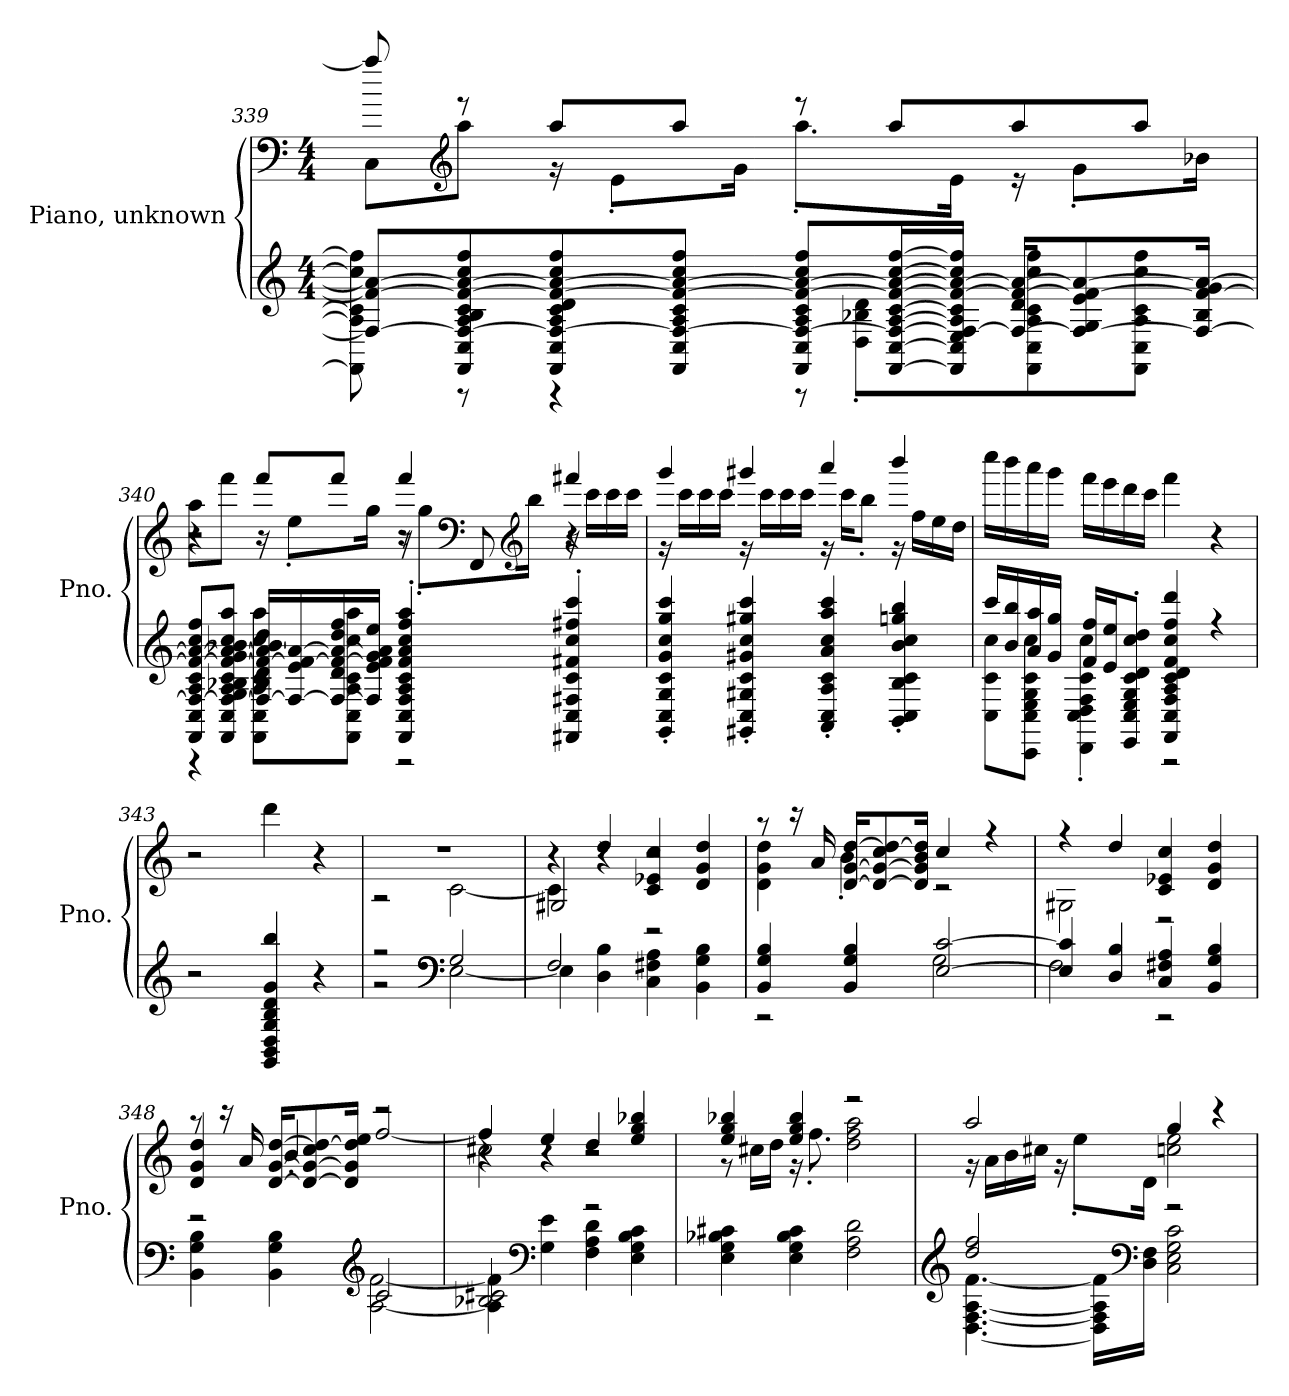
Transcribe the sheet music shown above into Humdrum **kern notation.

**kern	**kern
*part1	*part1
*staff2	*staff1
*I"Piano, unknown	*
*I'Pno.	*
!!LO:LB:g=z
*clefG2	*clefF4
*k[]	*k[]
*M4/4	*M4/4
=339	=339
*^	*^
8F/_ 8f/_ 8a/_L	8FF\] 8A\] 8c\] 8cc\] 8ff\]	8aa/]	8C\L
*	*	*clefG2	*
8FF/ 8C/ 8F/_ 8A/ 8B/ 8c/ 8f/_ 8a/_ 8cc/ 8ff/	8r	8r	8aa\J
8FF/ 8C/ 8F/_ 8A/ 8c/ 8d/ 8f/_ 8a/_ 8cc/ 8ff/	4r	8aa/L	16r
.	.	.	8e'\L
8FF/ 8C/ 8F/_ 8A/ 8c/ 8f/_ 8a/_ 8cc/ 8ff/J	.	8aa/J	.
.	.	.	16g\Jk
8FF/ 8C/ 8F/_ 8A/ 8c/ 8f/_ 8a/_ 8cc/ 8ff/L	8r	8r	8.aa'\L
[16FF/ [16C/ 16F/_ [16A/ [16c/ 16f/_ 16a/_ [16cc/ [16ff/L	8D\' 8B-X\' 8d\'L	8aa/L	.
16FF/] 16C/] 16E/ 16F/_ 16A/] 16c/] 16f/_ 16a/_ 16cc/] 16ff/]JJ	.	.	16e\Jk
16F/_ 16d/ 16f/_ 16a/_KL	8FF\ 8C\ 8A\ 8c\ 8cc\ 8ff\	8aa/	16r
8F/_ 8G/ 8e/ 8f/_ 8a/_	.	.	8g'\L
.	8FF\ 8C\ 8A\ 8c\ 8cc\ 8ff\J	8aa/J	.
16F/_ 16B-/ 16f/_ 16g/ 16a/_Jk	.	.	16b-X\Jk
!!LO:LB:g=z
=340	=340	=340	=340
*	*	*	*^
8FF/ 8C/ 8F/_ 8A/ 8c/ 8f/_ 8a/_ 8cc/ 8ff/L	4r	4r	8aa\L	2r
8FF/ 8C/ 8F/_ 8G/ 8A/ 8B-X/ 8c/ 8f/_ 8g/ 8a/_ 8b-X/ 8cc/ 8aa/J	.	.	8fff\J	.
16F/_ 16B-/ 16d/ 16f/_ 16a/_ 16b-/ 16dd/LL	8FF\ 8C\ 8A\ 8c\ 8cc\ 8aa\L	8fff/L	16r	.
16F/_ 16e/ 16f/_ 16a/_	.	.	8ee'\L	.
16F/_ 16d/ 16f/_ 16a/_ 16dd/ 16ff/	8FF\ 8C\ 8A\ 8c\ 8cc\ 8aa\J	8fff/J	.	.
16F/] 16e/ 16f/] 16g/ 16a/] 16ee/JJ	.	.	16gg\Jk	.
4FF/' 4C/' 4F/' 4A/' 4c/' 4f/' 4a/' 4cc/' 4ff/' 4aa/'	2r	4fff/	16r	8r
.	.	.	8gg'\L	.
*	*	*clefF4	*	*
.	.	.	.	8FF/
*	*	*clefG2	*	*
.	.	.	16bb\Jk	.
4FF#X/' 4C/' 4F#X/' 4c/' 4f#X/' 4cc/' 4ff#X/' 4ccc/'	.	4fff#X/	16r	4r
.	.	.	16ccc\LL	.
.	.	.	16ccc\	.
.	.	.	16ccc\JJ	.
*v	*v	*	*	*
*	*	*v	*v
!!LO:PB:g=z
=341	=341	=341
4GG/' 4C/' 4G/' 4c/' 4g/' 4cc/' 4gg/' 4ccc/'	4ggg/	16r
.	.	16ccc\LL
.	.	16ccc\
.	.	16ccc\JJ
4GG#X/' 4C/' 4G#X/' 4c/' 4g#X/' 4cc/' 4gg#X/' 4ccc/'	4ggg#X/	16r
.	.	16ccc\LL
.	.	16ccc\
.	.	16ccc\JJ
4AA/' 4C/' 4A/' 4c/' 4a/' 4cc/' 4aa/' 4ccc/'	4aaa/	16r
.	.	16ccc\KL
.	.	8bb'\J
4BB/' 4C/' 4B/' 4c/' 4b/' 4cc/' 4ggn/' 4bb/'	4bbb/	16r
.	.	16ff\LL
.	.	16ee\
.	.	16dd\JJ
*	*v	*v
=342	=342
*^	*
16ccc/LL	8C\ 8c\ 8cc\L	16cccc\LL
16b/ 16bb/	.	16bbb\
16a/ 16aa/	8CC\ 8C\ 8E\ 8G\ 8c\ 8cc\J	16aaa\
16g/ 16gg/JJ	.	16ggg\JJ
16f/ 16ff/LL	4DD\' 4C\' 4D\' 4F\' 4c\' 4cc\'	16fff\LL
16e/ 16ee/J	.	16eee\
8EE/' 8C/' 8E/' 8G/' 8c/' 8d/' 8cc/' 8dd/'J	.	16ddd\
.	.	16ccc\JJ
4FF/ 4C/ 4F/ 4A/ 4c/ 4d/ 4f/ 4cc/ 4ff/ 4ddd/	2r	4fff\
4r	.	4r
*v	*v	*
=343	=343
2r	2r
4GG/ 4BB/ 4D/ 4G/ 4B/ 4d/ 4g/ 4bb/	4ddd\
4r	4r
=344	=344
*^	*^
2r	2r	1r	2r
*clefF4	*	*	*
2G/	[2E\	.	[2c\
!!LO:LB:g=z
=345	=345	=345	=345
*	*	*	*^
2F/	4E\]	4r	4c\]	2G#X/
.	4D\ 4B\	4dd/	4r	.
2r	4C\ 4F#X\ 4A\	4c/ 4e-X/ 4cc/	2r	2r
.	4BB\ 4G\ 4B\	4d/ 4g/ 4dd/	.	.
*	*	*	*v	*v
=346	=346	=346	=346
4BB/ 4G/ 4B/	2r	8r	4d\ 4g\ 4dd\
.	.	16r	.
.	.	16a/	.
4BB/ 4G/ 4B/	.	[16d/ [16g/ [16dd/KL	4b'\
.	.	8d/_ 8g/_ 8cc/ 8dd/_	.
.	.	16d/] 16g/] 16b/ 16dd/]Jk	.
[2E/ [2c/	2G\	4cc/	2r
.	.	4r	.
=347	=347	=347	=347
4E/] 4c/]	2F\	4r	2G#X\
4D/ 4B/	.	4dd/	.
4C/ 4F#X/ 4A/	2r	4c/ 4e-X/ 4cc/	2r
4BB/ 4G/ 4B/	.	4d/ 4g/ 4dd/	.
=348	=348	=348	=348
2r	4BB\ 4G\ 4B\	8r	4d/ 4g/ 4dd/
.	.	16r	.
.	.	16a/	.
.	4BB\ 4G\ 4B\	[16d/ [16g/ [16dd/KL	4b'/
.	.	8d/_ 8g/_ 8cc/ 8dd/_	.
.	.	16d/] 16g/] 16dd/] 16ee/Jk	.
*clefG2	*	*	*
2c/	[2A\ [2f\	2r	[2ff/
!!LO:LB:g=z
=349	=349	=349	=349
*	*	*	*^
2B-X/ 2c#X/	4A\] 4f\]	4r	2cc#X\	4ff/]
*clefF4	*	*	*	*
.	4G\ 4e\	4ee/	.	4r
2r	4F\ 4A\ 4d\	4dd/	2r	2r
.	4E\ 4G\ 4B-\ 4c#\	4ee/ 4gg/ 4bb-X/	.	.
*v	*v	*	*	*
*	*	*v	*v
=350	=350	=350
4E\ 4G\ 4B-X\ 4c#X\	4ee/ 4gg/ 4bb-X/	8r
.	.	16cc#X\LL
.	.	16dd\JJ
4E\ 4G\ 4B-\ 4c#\	4ee/ 4gg/ 4bb-/	16r
.	.	8.ff'\
2F\ 2A\ 2d\	2r	2dd\ 2ff\ 2aa\
=351	=351	=351
*clefG2	*	*
*^	*	*
2dd/ 2ff/	[4.D\ [4.F\ [4.A\ [4.f\	2aa/	16r
.	.	.	16a\LL
.	.	.	16b\
.	.	.	16cc#X\JJ
.	.	.	16r
.	.	.	8ee'\L
.	16D\] 16F\] 16A\] 16f\]LL	.	.
*clefF4	*	*	*
.	16D\ 16F\JJ	.	16d\Jk
2r	2C\ 2E\ 2G\ 2c\	4gg/	2ccn\ 2ee\
.	.	4r	.
*v	*v	*	*
*	*v	*v
=	=
*-	*-
